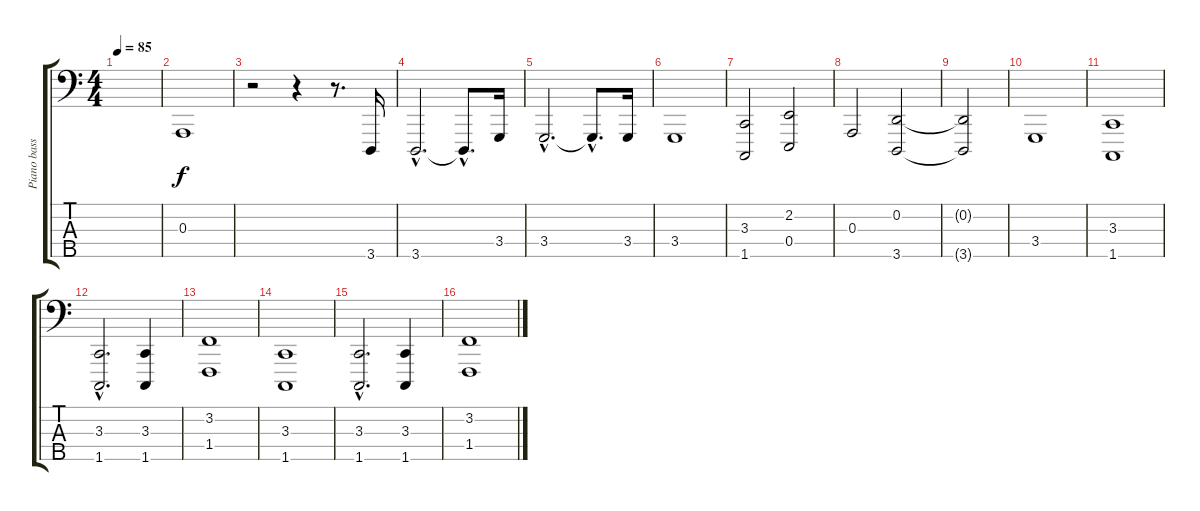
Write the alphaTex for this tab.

\track ("Piano bass" "Piano bass") {instrument brightacousticpiano}
\staff {score tabs}
\tuning (G2 D2 A1 E1 B0) {hide}
\ts (4 4)
\tempo 85
\clef f4
\ks c
|
0.3.1 |
r.2 r.4 r.8{d} 3.5.16 |
3.5{hac}.2{d} 3.5{hac t}.8{d} 3.4.16 |
3.4{hac}.2{d} 3.4{hac t}.8{d} 3.4.16 |
3.4.1 |
(3.3 1.5).2 (2.2 0.4).2 |
0.3.2 (0.2 3.5).2 |
(0.2{t} 3.5{t}).2 |
3.4.1 |
(3.3 1.5).1 |
(3.3{hac} 1.5{hac}).2{d} (3.3 1.5).4 |
(3.2 1.4).1 |
(3.3 1.5).1 |
(3.3{hac} 1.5{hac}).2{d} (3.3 1.5).4 |
(3.2 1.4).1
